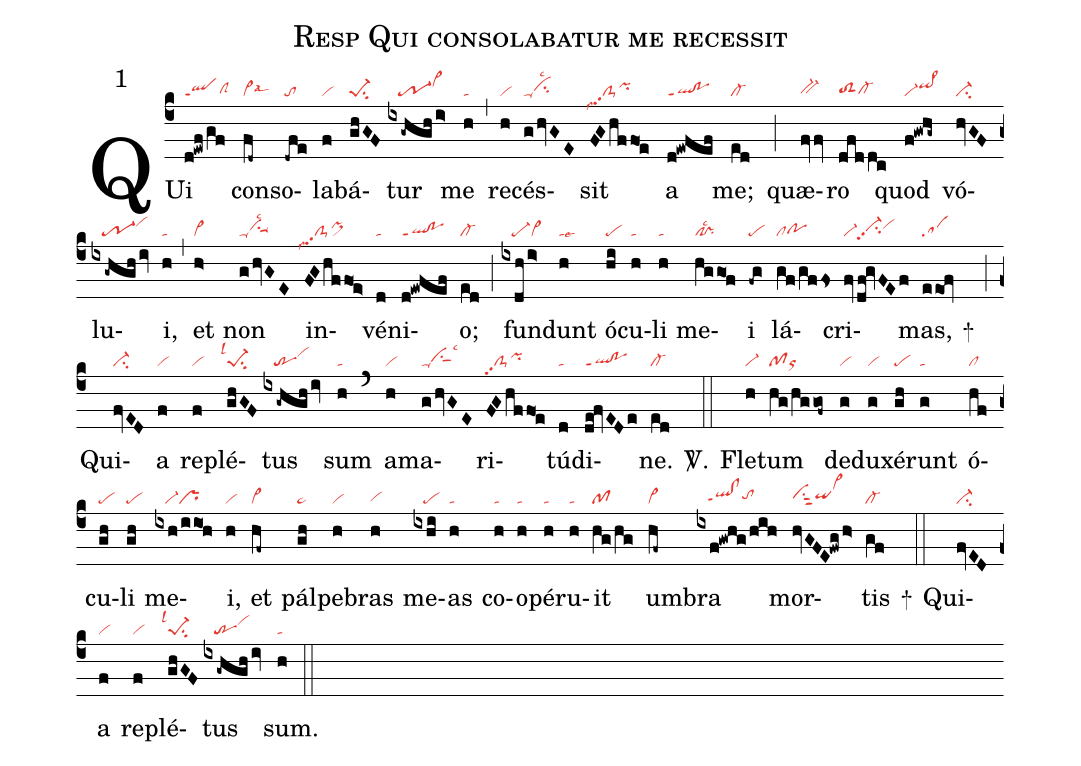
name: Resp Qui consolabatur me recessit;
mode:1;
nabc-lines:1;
%%
(c4)
QUi(d!ewf/gf|qlppt1clShg) con(fd~|vi>lsal6)so(-dfe|to)la(f|vi)bá(ghGF|pe-1su2)tur(ix-ghgh/i>|///tr-1vi>hj) me(h|ta) (,)
re(h|vi)cés(g/hvGE|ta-cihhlsc2)sit(FGhf/fo1e|`clS-pp2lss7pihi) a(d!ewfef|ql!poppt1) me;(ed|cl-) (;)
quæ(fvfv|bv-hg)ro(dfddc|toS2hgcl-hg) quod(f!gwhg~|vi-qi>hi) vó(hvGF|ci-)lu(ix-ghgh/iv|///tr-1vihj)i,(h|ta) (,)
et(h>|vi>) non(g/hvGE|ta-vihhsu1suu1lsc2) in(FGhffo1e>|``clS-pp2lss7pi>hi)vé(d|ta)ni(d!ewfef|ql!poppt1)o;(ed|cl-) (;)
fun(ixdh/i>|///pe-vi>)dunt(h|talse6) ó(hi|pe)cu(h|ta)li(h|ta) me(hg/go1f|cl!prlsc2)i(-fg|pe) lá(gf/gffs|clpohg)cri(fvdf!gvFEf|vi-vi-hhpp2su2vihi)mas,(eeOf|sa) +(;)
Qui(fvED|ci-)a(f|vi) re(f|vi)plé(ghGF|``pe-1su2lsl1)tus(ix-ghgh/iv|///trvihj) sum(h|ta) (`)
a(h|vi)ma(g/hvGE|ta-vihhsu1sut1lsc3)ri(FGhf/fo1e|clS-pp2pihi)tú(d|ta)di(de!fvEDe|ql!poppt1)ne.(ed|cl-) <sp>V/</sp>.(::)
Fle(h|vi-)tum(hg/hggof~|pfor) de(g|vi)du(g|vi)xé(gh|pe)runt(g|ta) ó(hf|cl)cu(gh|pe)li(gh|pe) me(ixh/i/io1h|///vi-pr)i,(h|vi) et(hf~|vi>) pál(gh|ta>)pe(h|vi)bras(h|vihg) me(ixhi|///pe)as(h|ta) co(h|ta)o(h|ta)pé(h|ta)ru(h|ta)it(hg/hg|pf) um(hf~|vi>)bra(ixf!gwhg/hih|///qlhg!clhgppt1tohh) mor(hvGFE!fwg/h>|vihhsu1sut2qihhvi>hl)tis(gf|cl-) +(::)
Qui(fvED|ci-)a(f|vi) re(f|vi)plé(ghGF|``pe-1su2lsl1)tus(ix-ghgh/iv|///trvihj) sum.(h|ta) (::)
